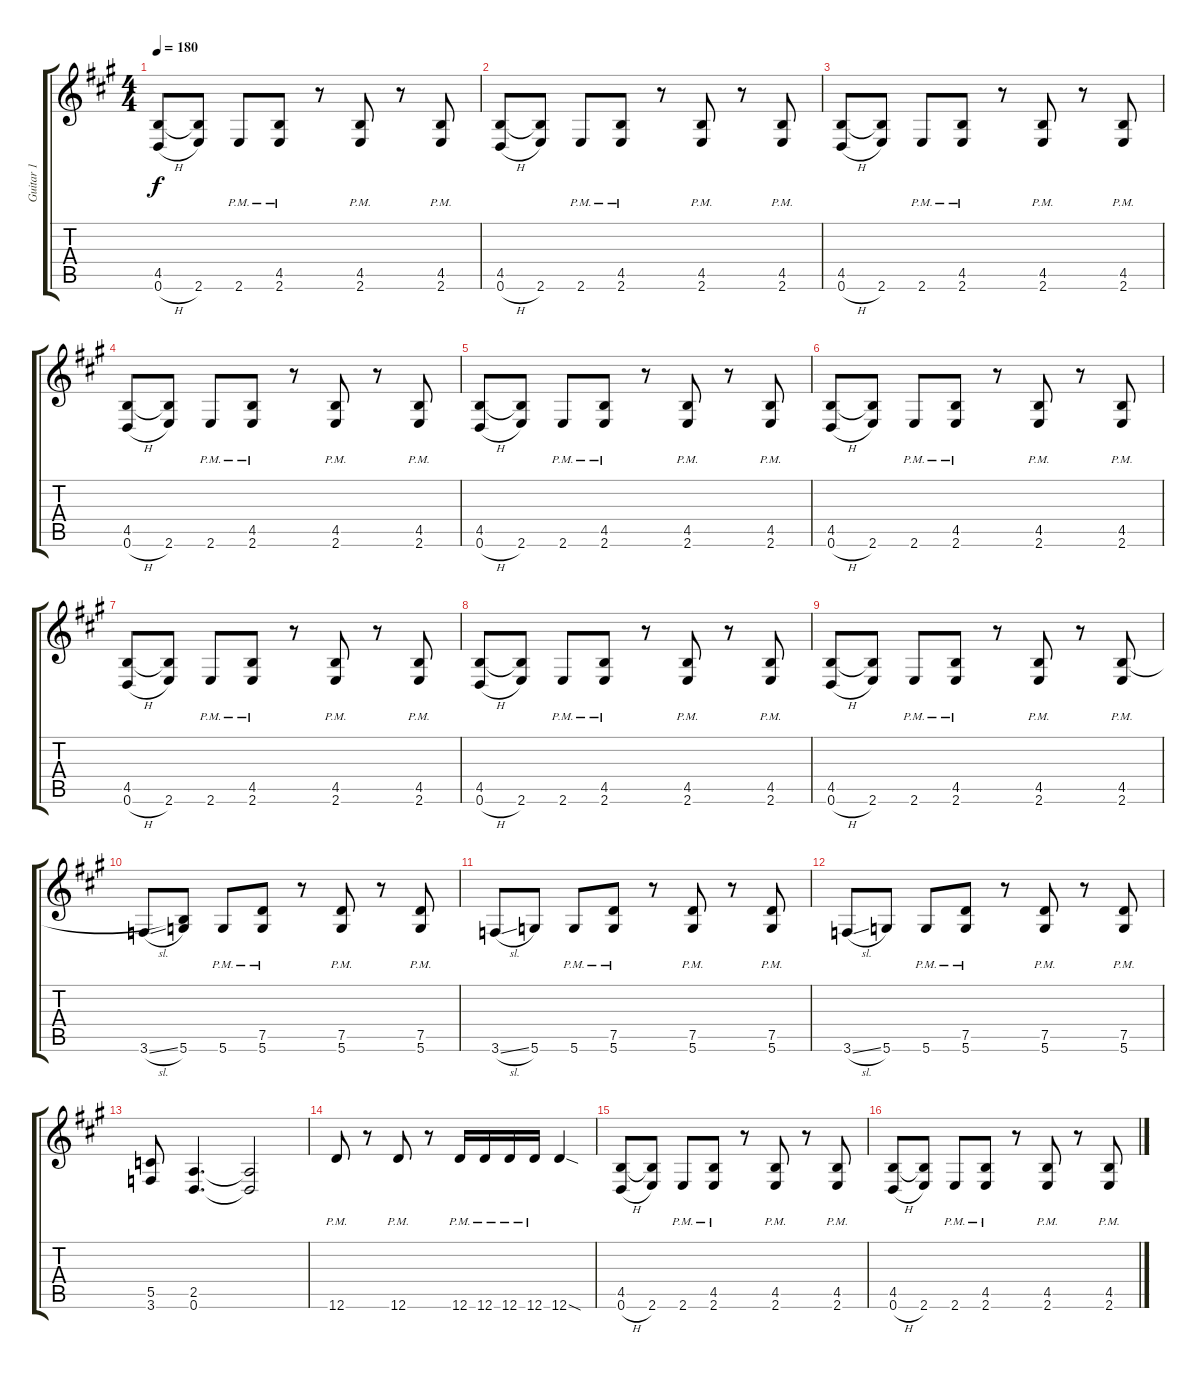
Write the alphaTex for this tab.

\track ("Guitar 1" "Guitar 1") {instrument distortionguitar}
\staff {score tabs}
\tuning (D4 A3 F3 C3 G2 D2) {hide}
\ts (4 4)
\tempo 180
\clef g2
\ks f#minor
(4.5 0.6{h}).8{dy f} (4.5{t} 2.6).8 2.6{pm}.8 (4.5{pm} 2.6{pm}).8 r.8 (4.5{pm} 2.6{pm}).8 r.8 (4.5{pm} 2.6{pm}).8 |
(4.5 0.6{h}).8 (4.5{t} 2.6).8 2.6{pm}.8 (4.5{pm} 2.6{pm}).8 r.8 (4.5{pm} 2.6{pm}).8 r.8 (4.5{pm} 2.6{pm}).8 |
(4.5 0.6{h}).8 (4.5{t} 2.6).8 2.6{pm}.8 (4.5{pm} 2.6{pm}).8 r.8 (4.5{pm} 2.6{pm}).8 r.8 (4.5{pm} 2.6{pm}).8 |
(4.5 0.6{h}).8 (4.5{t} 2.6).8 2.6{pm}.8 (4.5{pm} 2.6{pm}).8 r.8 (4.5{pm} 2.6{pm}).8 r.8 (4.5{pm} 2.6{pm}).8 |
(4.5 0.6{h}).8 (4.5{t} 2.6).8 2.6{pm}.8 (4.5{pm} 2.6{pm}).8 r.8 (4.5{pm} 2.6{pm}).8 r.8 (4.5{pm} 2.6{pm}).8 |
(4.5 0.6{h}).8 (4.5{t} 2.6).8 2.6{pm}.8 (4.5{pm} 2.6{pm}).8 r.8 (4.5{pm} 2.6{pm}).8 r.8 (4.5{pm} 2.6{pm}).8 |
(4.5 0.6{h}).8 (4.5{t} 2.6).8 2.6{pm}.8 (4.5{pm} 2.6{pm}).8 r.8 (4.5{pm} 2.6{pm}).8 r.8 (4.5{pm} 2.6{pm}).8 |
(4.5 0.6{h}).8 (4.5{t} 2.6).8 2.6{pm}.8 (4.5{pm} 2.6{pm}).8 r.8 (4.5{pm} 2.6{pm}).8 r.8 (4.5{pm} 2.6{pm}).8 |
(4.5 0.6{h}).8 (4.5{t} 2.6).8 2.6{pm}.8 (4.5{pm} 2.6{pm}).8 r.8 (4.5{pm} 2.6{pm}).8 r.8 (4.5{pm} 2.6{pm}).8 |
3.6{sl}.8 (4.5{t} 5.6).8 5.6{pm}.8 (7.5{pm} 5.6{pm}).8 r.8 (7.5{pm} 5.6{pm}).8 r.8 (7.5{pm} 5.6{pm}).8 |
3.6{sl}.8 5.6.8 5.6{pm}.8 (7.5{pm} 5.6{pm}).8 r.8 (7.5{pm} 5.6{pm}).8 r.8 (7.5{pm} 5.6{pm}).8 |
3.6{sl}.8 5.6.8 5.6{pm}.8 (7.5{pm} 5.6{pm}).8 r.8 (7.5{pm} 5.6{pm}).8 r.8 (7.5{pm} 5.6{pm}).8 |
(5.5 3.6).8 (2.5 0.6).4{d} (2.5{t} 0.6{t}).2 |
12.6{pm}.8 r.8 12.6{pm}.8 r.8 12.6{pm}.16 12.6{pm}.16 12.6{pm}.16 12.6{pm}.16 12.6{sod}.4 |
(4.5 0.6{h}).8 (4.5{t} 2.6).8 2.6{pm}.8 (4.5{pm} 2.6{pm}).8 r.8 (4.5{pm} 2.6{pm}).8 r.8 (4.5{pm} 2.6{pm}).8 |
(4.5 0.6{h}).8 (4.5{t} 2.6).8 2.6{pm}.8 (4.5{pm} 2.6{pm}).8 r.8 (4.5{pm} 2.6{pm}).8 r.8 (4.5{pm} 2.6{pm}).8
